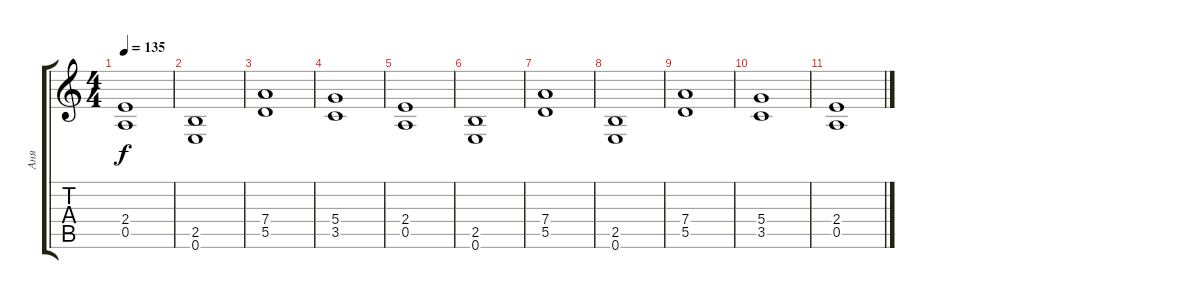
\track ("Аня" "Аня") {instrument distortionguitar}
\staff {score tabs}
\tuning (E4 B3 G3 D3 A2 E2) {hide}
\ts (4 4)
\tempo 135
\clef g2
\ks c
(2.4 0.5).1{dy f} |
(2.5 0.6).1 |
(7.4 5.5).1 |
(5.4 3.5).1 |
(2.4 0.5).1 |
(2.5 0.6).1 |
(7.4 5.5).1 |
(2.5 0.6).1 |
(7.4 5.5).1 |
(5.4 3.5).1 |
(2.4 0.5).1
